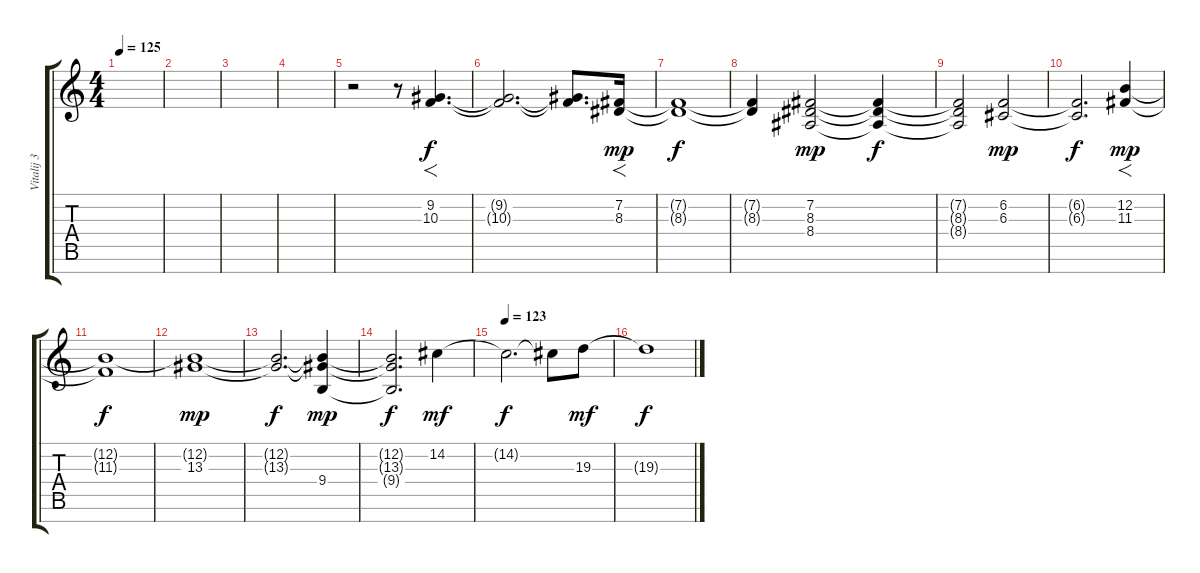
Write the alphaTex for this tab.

\track ("Vitalij 3" "Vitalij 3") {instrument stringensemble1}
\staff {score tabs}
\tuning (E4 B3 G3 D3 A2 E2 B1) {hide}
\ts (4 4)
\tempo 125
\clef g2
\ks c
|
|
|
|
r.2 r.8 (9.2 10.3).4{f d instrument stringensemble2} |
(9.2{t} 10.3{t}).2{d dy f} (9.2{t} 10.3{t}).8{d} (7.2 8.3).16{f dy mp} |
(7.2{t} 8.3{t}).1{dy f} |
(7.2{t} 8.3{t}).4 (7.2 8.3 8.4).2{dy mp} (7.2{t} 8.3{t} 8.4{t}).4{dy f} |
(7.2{t} 8.3{t} 8.4{t}).2 (6.2 6.3).2{dy mp} |
(6.2{t} 6.3{t}).2{d dy f} (12.2 11.3).4{f dy mp} |
(12.2{t} 11.3{t}).1{dy f} |
(12.2{t} 13.3).1{dy mp} |
(12.2{t} 13.3{t}).2{d dy f} (12.2{t} 13.3{t} 9.4).4{dy mp} |
(12.2{t} 13.3{t} 9.4{t}).2{d dy f} 14.2.4{dy mf instrument stringensemble1} |
\tempo 123
14.2{t}.2{d dy f} 14.2{t}.8 19.3.8{dy mf} |
19.3{t}.1{dy f}
